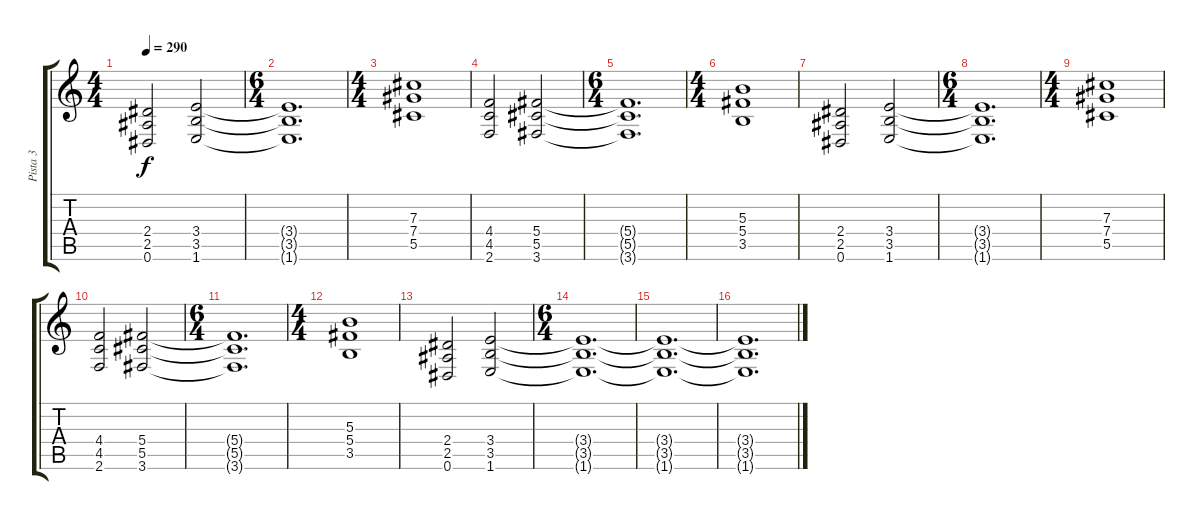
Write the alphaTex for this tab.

\track ("Pista 3" "Pista 3") {instrument distortionguitar}
\staff {score tabs}
\tuning (Eb4 Bb3 Gb3 Db3 Ab2 Eb2) {hide}
\ts (4 4)
\tempo 290
\clef g2
\ks c
(2.4 2.5 0.6).2{dy f} (3.4 3.5 1.6).2 |
\ts (6 4)
(3.4{t} 3.5{t} 1.6{t}).1{d} |
\ts (4 4)
(7.3 7.4 5.5).1 |
(4.4 4.5 2.6).2 (5.4 5.5 3.6).2 |
\ts (6 4)
(5.4{t} 5.5{t} 3.6{t}).1{d} |
\ts (4 4)
(5.3 5.4 3.5).1 |
(2.4 2.5 0.6).2 (3.4 3.5 1.6).2 |
\ts (6 4)
(3.4{t} 3.5{t} 1.6{t}).1{d} |
\ts (4 4)
(7.3 7.4 5.5).1 |
(4.4 4.5 2.6).2 (5.4 5.5 3.6).2 |
\ts (6 4)
(5.4{t} 5.5{t} 3.6{t}).1{d} |
\ts (4 4)
(5.3 5.4 3.5).1 |
(2.4 2.5 0.6).2 (3.4 3.5 1.6).2 |
\ts (6 4)
(3.4{t} 3.5{t} 1.6{t}).1{d} |
(3.4{t} 3.5{t} 1.6{t}).1{d} |
(3.4{t} 3.5{t} 1.6{t}).1{d}
